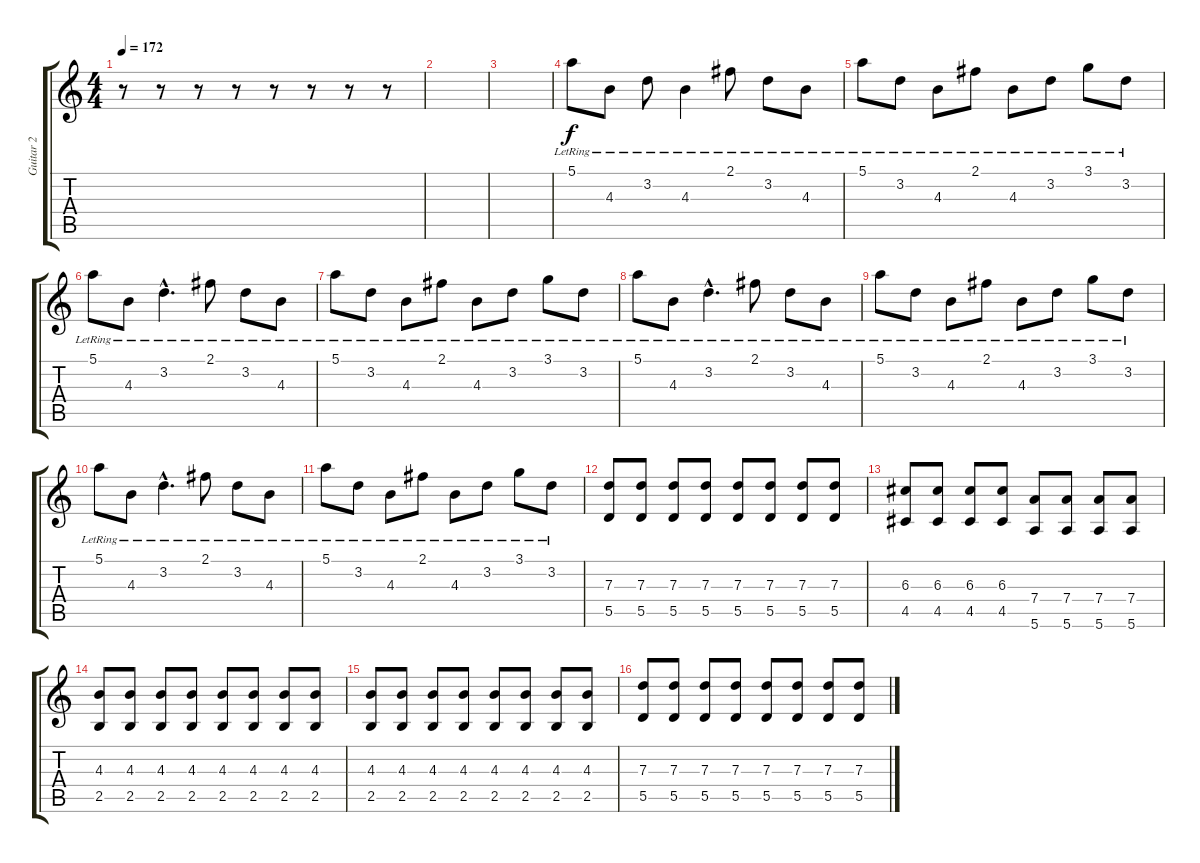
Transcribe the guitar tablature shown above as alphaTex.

\track ("Guitar 2" "Guitar 2") {instrument distortionguitar}
\staff {score tabs}
\tuning (E4 B3 G3 D3 A2 E2) {hide}
\ts (4 4)
\tempo 172
\clef g2
\ks c
r.8{dy f} r.8 r.8 r.8 r.8 r.8 r.8 r.8 |
|
|
5.1{lr}.8{instrument electricguitarclean} 4.3{lr}.8 3.2{lr}.8 4.3{lr}.4 2.1{lr}.8 3.2{lr}.8 4.3{lr}.8 |
5.1{lr}.8 3.2{lr}.8 4.3{lr}.8 2.1{lr}.8 4.3{lr}.8 3.2{lr}.8 3.1{lr}.8 3.2{lr}.8 |
5.1{lr}.8{instrument electricguitarclean} 4.3{lr}.8 3.2{hac lr}.4{d} 2.1{lr}.8 3.2{lr}.8 4.3{lr}.8 |
5.1{lr}.8 3.2{lr}.8 4.3{lr}.8 2.1{lr}.8 4.3{lr}.8 3.2{lr}.8 3.1{lr}.8 3.2{lr}.8 |
5.1{lr}.8{instrument electricguitarclean} 4.3{lr}.8 3.2{hac lr}.4{d} 2.1{lr}.8 3.2{lr}.8 4.3{lr}.8 |
5.1{lr}.8 3.2{lr}.8 4.3{lr}.8 2.1{lr}.8 4.3{lr}.8 3.2{lr}.8 3.1{lr}.8 3.2{lr}.8 |
5.1{lr}.8{instrument electricguitarclean} 4.3{lr}.8 3.2{hac lr}.4{d} 2.1{lr}.8 3.2{lr}.8 4.3{lr}.8 |
5.1{lr}.8 3.2{lr}.8 4.3{lr}.8 2.1{lr}.8 4.3{lr}.8 3.2{lr}.8 3.1{lr}.8 3.2{lr}.8 |
(7.3 5.5).8{instrument distortionguitar} (7.3 5.5).8 (7.3 5.5).8 (7.3 5.5).8 (7.3 5.5).8 (7.3 5.5).8 (7.3 5.5).8 (7.3 5.5).8 |
(6.3 4.5).8 (6.3 4.5).8 (6.3 4.5).8 (6.3 4.5).8 (7.4 5.6).8 (7.4 5.6).8 (7.4 5.6).8 (7.4 5.6).8 |
(4.3 2.5).8 (4.3 2.5).8 (4.3 2.5).8 (4.3 2.5).8 (4.3 2.5).8 (4.3 2.5).8 (4.3 2.5).8 (4.3 2.5).8 |
(4.3 2.5).8 (4.3 2.5).8 (4.3 2.5).8 (4.3 2.5).8 (4.3 2.5).8 (4.3 2.5).8 (4.3 2.5).8 (4.3 2.5).8 |
(7.3 5.5).8 (7.3 5.5).8 (7.3 5.5).8 (7.3 5.5).8 (7.3 5.5).8 (7.3 5.5).8 (7.3 5.5).8 (7.3 5.5).8
